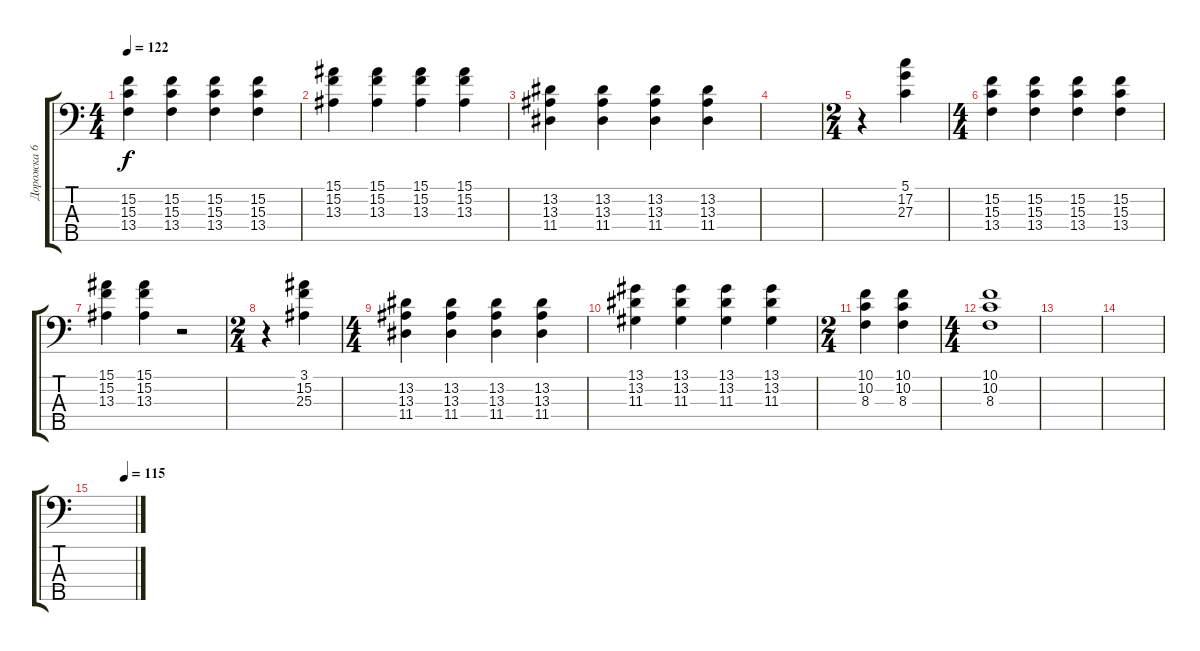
\track ("Дорожка 6" "Дорожка 6") {instrument distortionguitar}
\staff {score tabs}
\tuning (G2 D2 A1 E1 B0) {hide}
\ts (4 4)
\tempo 122
\clef f4
\ks c
(15.2 15.3 13.4).4{dy f} (15.2 15.3 13.4).4 (15.2 15.3 13.4).4 (15.2 15.3 13.4).4 |
(15.1 15.2 13.3).4 (15.1 15.2 13.3).4 (15.1 15.2 13.3).4 (15.1 15.2 13.3).4 |
(13.2 13.3 11.4).4 (13.2 13.3 11.4).4 (13.2 13.3 11.4).4 (13.2 13.3 11.4).4 |
|
\ts (2 4)
r.4 (5.1 17.2 27.3).4 |
\ts (4 4)
(15.2 15.3 13.4).4 (15.2 15.3 13.4).4 (15.2 15.3 13.4).4 (15.2 15.3 13.4).4 |
(15.1 15.2 13.3).4 (15.1 15.2 13.3).4 r.2 |
\ts (2 4)
r.4 (3.1 15.2 25.3).4 |
\ts (4 4)
(13.2 13.3 11.4).4 (13.2 13.3 11.4).4 (13.2 13.3 11.4).4 (13.2 13.3 11.4).4 |
(13.1 13.2 11.3).4 (13.1 13.2 11.3).4 (13.1 13.2 11.3).4 (13.1 13.2 11.3).4 |
\ts (2 4)
(10.1 10.2 8.3).4 (10.1 10.2 8.3).4 |
\ts (4 4)
(10.1 10.2 8.3).1 |
|
|
\tempo (115 0.75)
